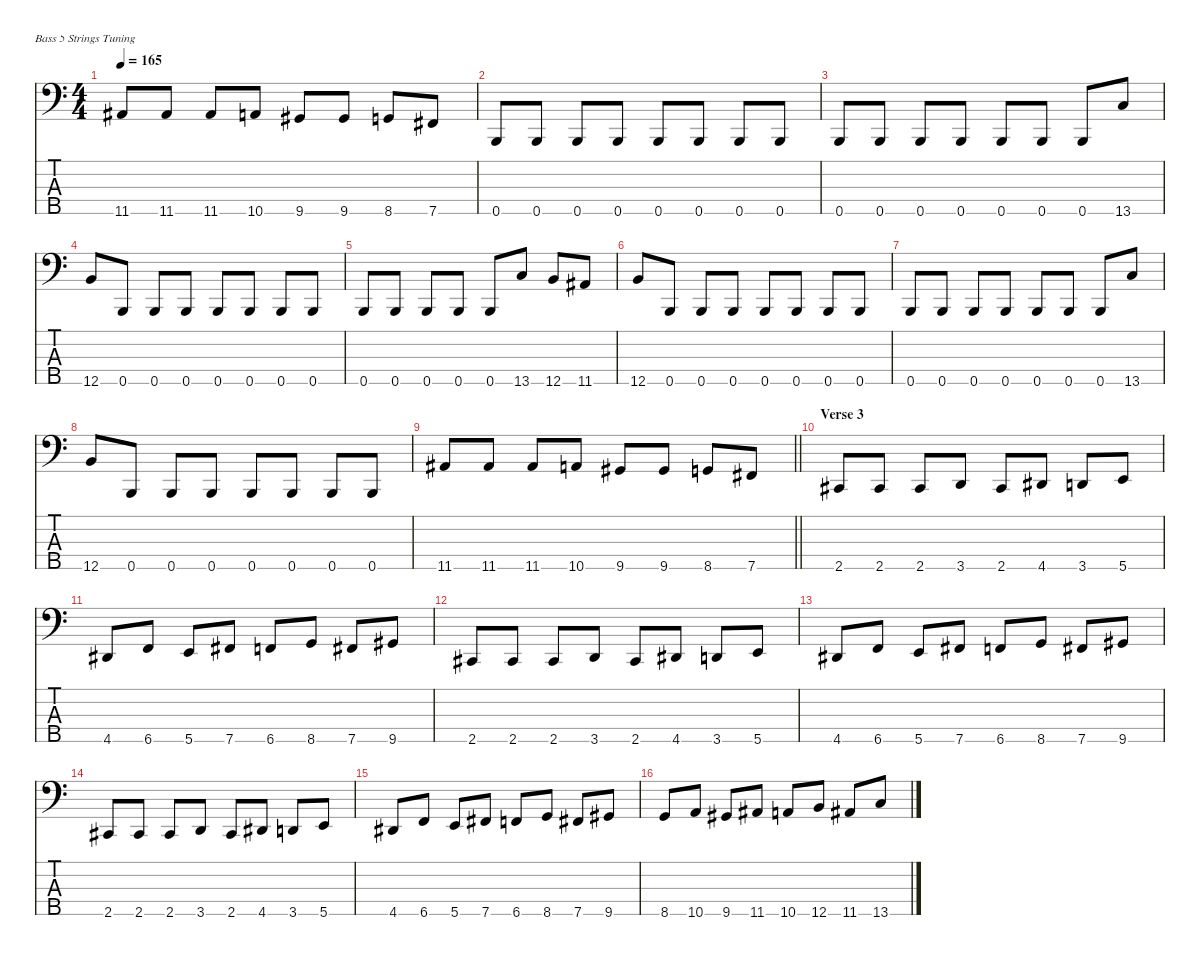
\defaultSystemsLayout 4
\hideDynamics
\bracketExtendMode nobrackets
\singleTrackTrackNamePolicy hidden
\multiTrackTrackNamePolicy hidden
\firstSystemTrackNameMode fullname
\firstSystemTrackNameOrientation horizontal
\otherSystemsTrackNameOrientation horizontal
\track ("Bass" "el.bs.") {instrument electricbasspick}
\staff {score tabs}
\tuning (G2 D2 A1 E1 B0)
\ts (4 4)
\tempo 165
\clef f4
\ks c
11.5{acc #}.8{dy f beam Up} 11.5{acc #}.8{beam Up} 11.5{acc #}.8{beam Up} 10.5.8{beam Up} 9.5{acc #}.8{beam Up} 9.5{acc #}.8{beam Up} 8.5.8{beam Up} 7.5{acc #}.8{beam Up} |
0.5.8{beam Up} 0.5.8{beam Up} 0.5.8{beam Up} 0.5.8{beam Up} 0.5.8{beam Up} 0.5.8{beam Up} 0.5.8{beam Up} 0.5.8{beam Up} |
0.5.8{beam Up} 0.5.8{beam Up} 0.5.8{beam Up} 0.5.8{beam Up} 0.5.8{beam Up} 0.5.8{beam Up} 0.5.8{beam Up} 13.5.8{beam Up} |
12.5.8{beam Up} 0.5.8{beam Up} 0.5.8{beam Up} 0.5.8{beam Up} 0.5.8{beam Up} 0.5.8{beam Up} 0.5.8{beam Up} 0.5.8{beam Up} |
0.5.8{beam Up} 0.5.8{beam Up} 0.5.8{beam Up} 0.5.8{beam Up} 0.5.8{beam Up} 13.5.8{beam Up} 12.5.8{beam Up} 11.5{acc #}.8{beam Up} |
12.5.8{beam Up} 0.5.8{beam Up} 0.5.8{beam Up} 0.5.8{beam Up} 0.5.8{beam Up} 0.5.8{beam Up} 0.5.8{beam Up} 0.5.8{beam Up} |
0.5.8{beam Up} 0.5.8{beam Up} 0.5.8{beam Up} 0.5.8{beam Up} 0.5.8{beam Up} 0.5.8{beam Up} 0.5.8{beam Up} 13.5.8{beam Up} |
12.5.8{beam Up} 0.5.8{beam Up} 0.5.8{beam Up} 0.5.8{beam Up} 0.5.8{beam Up} 0.5.8{beam Up} 0.5.8{beam Up} 0.5.8{beam Up} |
\barLineRight lightlight
11.5{acc #}.8{beam Up} 11.5{acc #}.8{beam Up} 11.5{acc #}.8{beam Up} 10.5.8{beam Up} 9.5{acc #}.8{beam Up} 9.5{acc #}.8{beam Up} 8.5.8{beam Up} 7.5{acc #}.8{beam Up} |
\section ("" "Verse 3")
2.5{acc #}.8{beam Up} 2.5{acc #}.8{beam Up} 2.5{acc #}.8{beam Up} 3.5.8{beam Up} 2.5{acc #}.8{beam Up} 4.5{acc #}.8{beam Up} 3.5.8{beam Up} 5.5.8{beam Up} |
4.5{acc #}.8{beam Up} 6.5.8{beam Up} 5.5.8{beam Up} 7.5{acc #}.8{beam Up} 6.5.8{beam Up} 8.5.8{beam Up} 7.5{acc #}.8{beam Up} 9.5{acc #}.8{beam Up} |
2.5{acc #}.8{beam Up} 2.5{acc #}.8{beam Up} 2.5{acc #}.8{beam Up} 3.5.8{beam Up} 2.5{acc #}.8{beam Up} 4.5{acc #}.8{beam Up} 3.5.8{beam Up} 5.5.8{beam Up} |
4.5{acc #}.8{beam Up} 6.5.8{beam Up} 5.5.8{beam Up} 7.5{acc #}.8{beam Up} 6.5.8{beam Up} 8.5.8{beam Up} 7.5{acc #}.8{beam Up} 9.5{acc #}.8{beam Up} |
2.5{acc #}.8{beam Up} 2.5{acc #}.8{beam Up} 2.5{acc #}.8{beam Up} 3.5.8{beam Up} 2.5{acc #}.8{beam Up} 4.5{acc #}.8{beam Up} 3.5.8{beam Up} 5.5.8{beam Up} |
4.5{acc #}.8{beam Up} 6.5.8{beam Up} 5.5.8{beam Up} 7.5{acc #}.8{beam Up} 6.5.8{beam Up} 8.5.8{beam Up} 7.5{acc #}.8{beam Up} 9.5{acc #}.8{beam Up} |
8.5.8{beam Up} 10.5.8{beam Up} 9.5{acc #}.8{beam Up} 11.5{acc #}.8{beam Up} 10.5.8{beam Up} 12.5.8{beam Up} 11.5{acc #}.8{beam Up} 13.5.8{beam Up}
